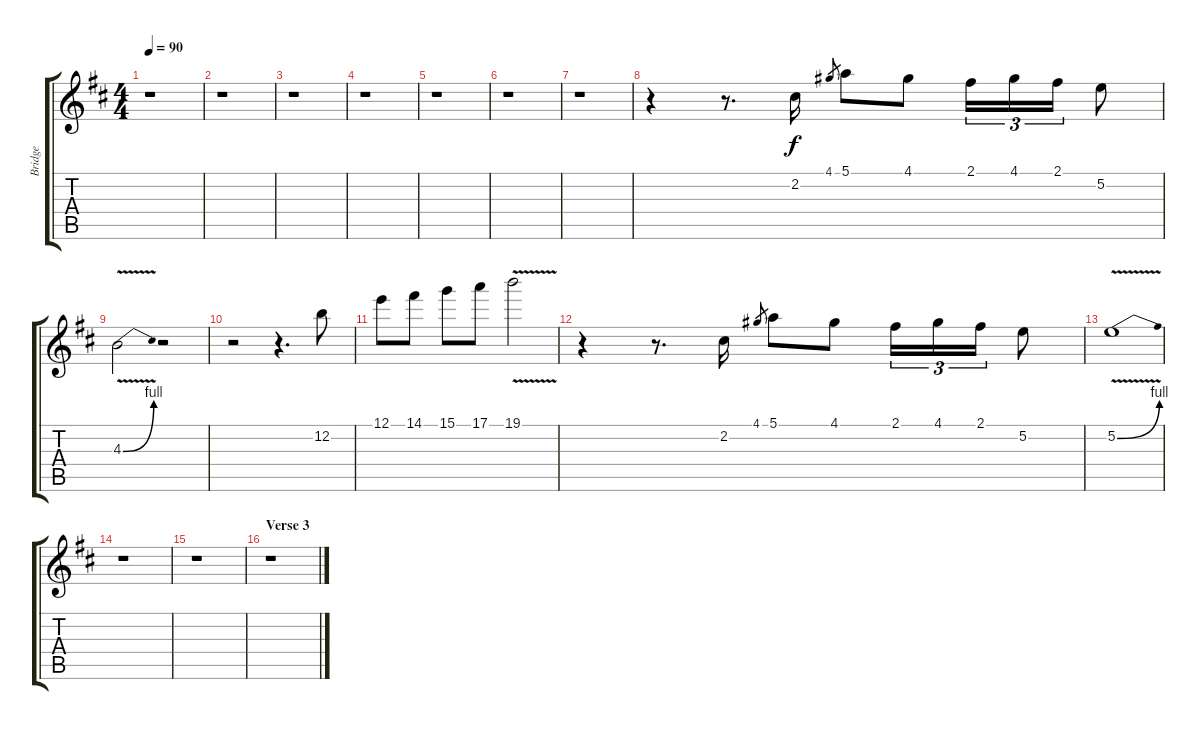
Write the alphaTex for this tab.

\track ("Bridge" "Bridge") {instrument distortionguitar}
\staff {score tabs}
\tuning (E4 B3 G3 D3 A2 E2) {hide}
\ts (4 4)
\tempo 90
\clef g2
\ks d
r.1{dy f} |
r.1 |
r.1 |
r.1 |
r.1 |
r.1 |
r.1 |
r.4 r.8{d} 2.2.16 4.1.8{gr} 5.1.8 4.1.8 2.1.16{tu (3 2)} 4.1.16{tu (3 2)} 2.1.16{tu (3 2)} 5.2.8 |
4.3{be (bend 0 0 60 4) v}.2 r.2 |
r.2 r.4{d} 12.2.8 |
12.1.8 14.1.8 15.1.8 17.1.8 19.1{v}.2 |
r.4 r.8{d} 2.2.16 4.1.8{gr} 5.1.8 4.1.8 2.1.16{tu (3 2)} 4.1.16{tu (3 2)} 2.1.16{tu (3 2)} 5.2.8 |
5.2{be (bend 0 0 60 4) v}.1 |
r.1 |
r.1 |
\section ("" "Verse 3")
r.1
